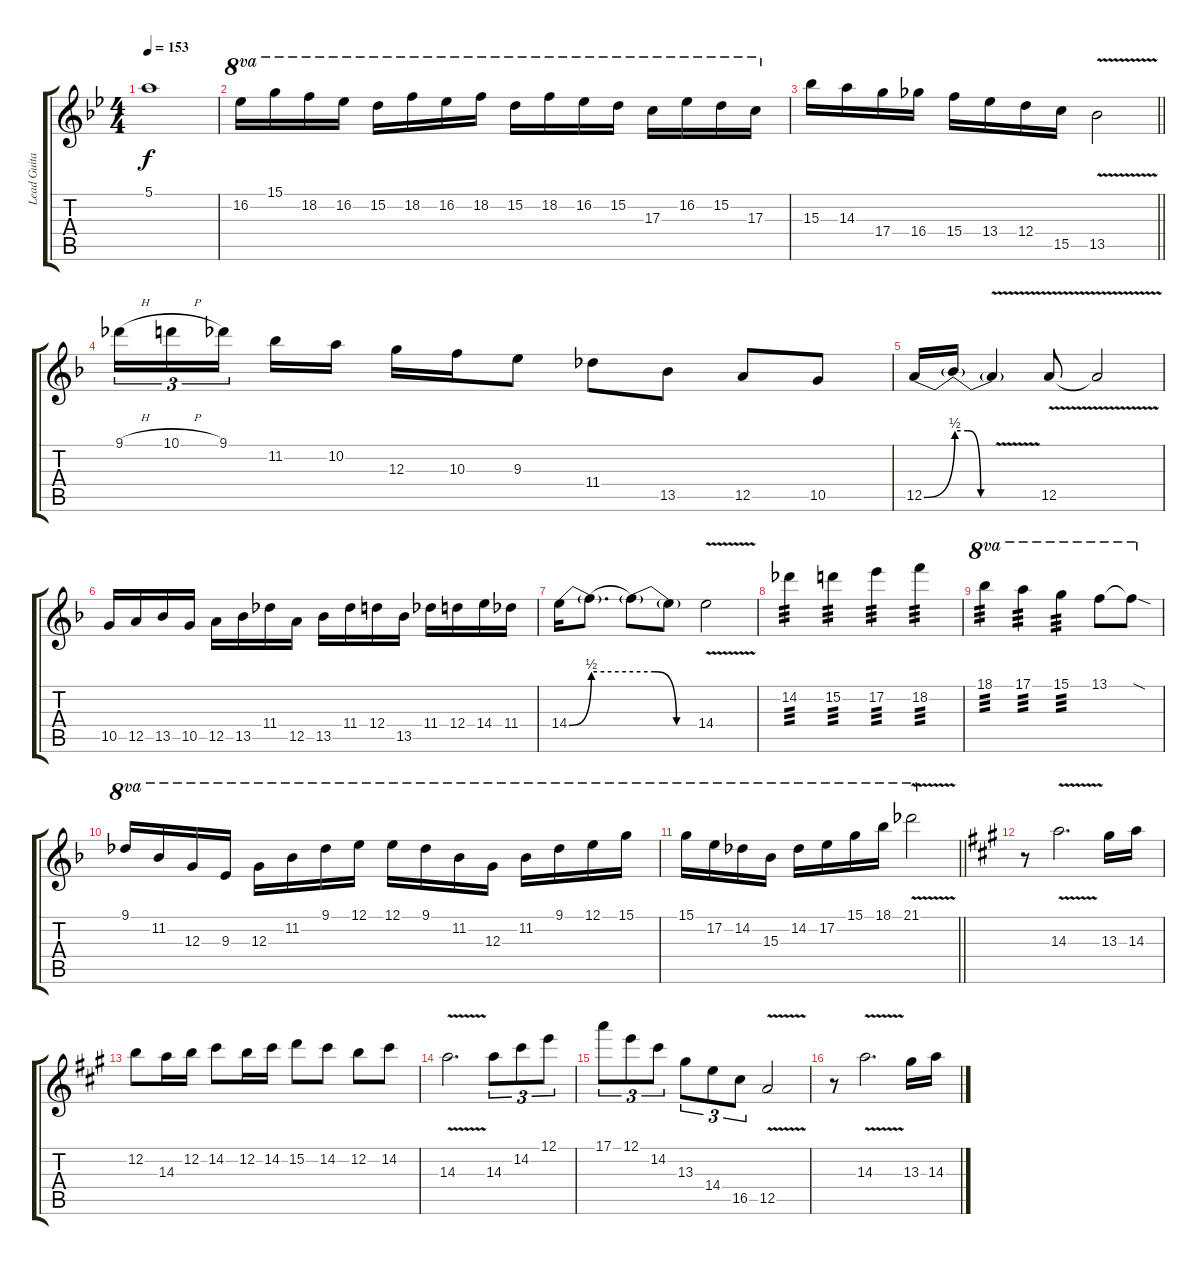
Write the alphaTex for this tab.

\track ("Lead Guitar" "Lead Guita") {instrument distortionguitar}
\staff {score tabs}
\tuning (E4 B3 G3 D3 A2 E2) {hide}
\ts (4 4)
\tempo 153
\clef g2
\ks bb
5.1{t}.1{dy f} |
16.2.16{ot 8va} 15.1.16{ot 8va} 18.2.16{ot 8va} 16.2.16{ot 8va} 15.2.16{ot 8va} 18.2.16{ot 8va} 16.2.16{ot 8va} 18.2.16{ot 8va} 15.2.16{ot 8va} 18.2.16{ot 8va} 16.2.16{ot 8va} 15.2.16{ot 8va} 17.3.16{ot 8va} 16.2.16{ot 8va} 15.2.16{ot 8va} 17.3.16{ot 8va} |
\barLineRight lightlight
15.3.16 14.3.16 17.4.16 16.4.16 15.4.16 13.4.16 12.4.16 15.5.16 13.5{v}.2 |
\ks f
9.1{h}.16{tu (3 2)} 10.1{h}.16{tu (3 2)} 9.1.16{tu (3 2) beam splitsecondary} 11.2.16 10.2.16 12.3.16 10.3.16 9.3.8 11.4.8 13.5.8 12.5.8 10.5.8 |
12.5{be (bend 0 0 60 2)}.16 12.5{be (custom 0 2 20 2 40 0 60 0) t}.16 12.5{v t}.4 12.5{v}.8 12.5{v t}.2 |
10.5.16 12.5.16 13.5.16 10.5.16 12.5.16 13.5.16 11.4.16 12.5.16 13.5.16 11.4.16 12.4.16 13.5.16 11.4.16 12.4.16 14.4.16 11.4.16 |
14.4{be (bend 0 0 60 2)}.16 14.4{be (hold 0 2 60 2) t}.8{d} 14.4{be (custom 0 2 20 2 40 0 60 0) t}.8 14.4{t}.8 14.4{v}.2 |
14.2.4{tp 3} 15.2.4{tp 3} 17.2.4{tp 3} 18.2.4{tp 3} |
18.1.4{ot 8va tp 3} 17.1.4{ot 8va tp 3} 15.1.4{ot 8va tp 3} 13.1.8{ot 8va} 13.1{sod t}.8{ot 8va} |
9.1.16{ot 8va} 11.2.16{ot 8va} 12.3.16{ot 8va} 9.3.16{ot 8va} 12.3.16{ot 8va} 11.2.16{ot 8va} 9.1.16{ot 8va} 12.1.16{ot 8va} 12.1.16{ot 8va} 9.1.16{ot 8va} 11.2.16{ot 8va} 12.3.16{ot 8va} 11.2.16{ot 8va} 9.1.16{ot 8va} 12.1.16{ot 8va} 15.1.16{ot 8va} |
\barLineRight lightlight
15.1.16{ot 8va} 17.2.16{ot 8va} 14.2.16{ot 8va} 15.3.16{ot 8va} 14.2.16{ot 8va} 17.2.16{ot 8va} 15.1.16{ot 8va} 18.1.16{ot 8va} 21.1{v}.2{ot 8va} |
\ks a
r.8 14.3{v}.2{d} 13.3.16 14.3.16 |
12.2.8 14.3.16 12.2.16 14.2.8 12.2.16 14.2.16 15.2.8 14.2.8 12.2.8 14.2.8 |
14.3{v}.2{d} 14.3.8{tu (3 2)} 14.2.8{tu (3 2)} 12.1.8{tu (3 2)} |
17.1.8{tu (3 2)} 12.1.8{tu (3 2)} 14.2.8{tu (3 2)} 13.3.8{tu (3 2)} 14.4.8{tu (3 2)} 16.5.8{tu (3 2)} 12.5{v}.2 |
r.8 14.3{v}.2{d} 13.3.16 14.3.16
